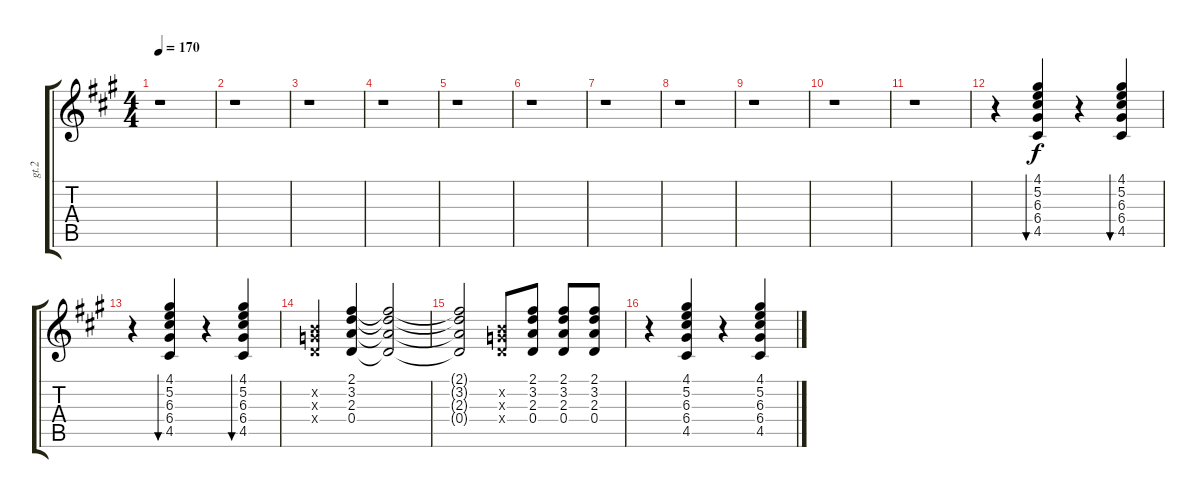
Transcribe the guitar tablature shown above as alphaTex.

\track ("gt.2" "gt.2") {instrument overdrivenguitar}
\staff {score tabs}
\tuning (E4 B3 G3 D3 A2 E2) {hide}
\ts (4 4)
\tempo 170
\clef g2
\ks a
r.1{dy f} |
r.1 |
r.1 |
r.1 |
r.1 |
r.1 |
r.1 |
r.1 |
r.1 |
r.1 |
r.1 |
r.4{volume 6} (4.1 5.2 6.3 6.4 4.5).4{bu 60} r.4 (4.1 5.2 6.3 6.4 4.5).4{bu 60} |
r.4 (4.1 5.2 6.3 6.4 4.5).4{bu 60} r.4 (4.1 5.2 6.3 6.4 4.5).4{bu 60} |
(0.2{x} 0.3{x} 0.4{x}).4 (2.1 3.2 2.3 0.4).4 (2.1{t} 3.2{t} 2.3{t} 0.4{t}).2 |
(2.1{t} 3.2{t} 2.3{t} 0.4{t}).2 (0.2{x} 0.3{x} 0.4{x}).8 (2.1 3.2 2.3 0.4).8 (2.1 3.2 2.3 0.4).8 (2.1 3.2 2.3 0.4).8 |
r.4 (4.1 5.2 6.3 6.4 4.5).4 r.4 (4.1 5.2 6.3 6.4 4.5).4
